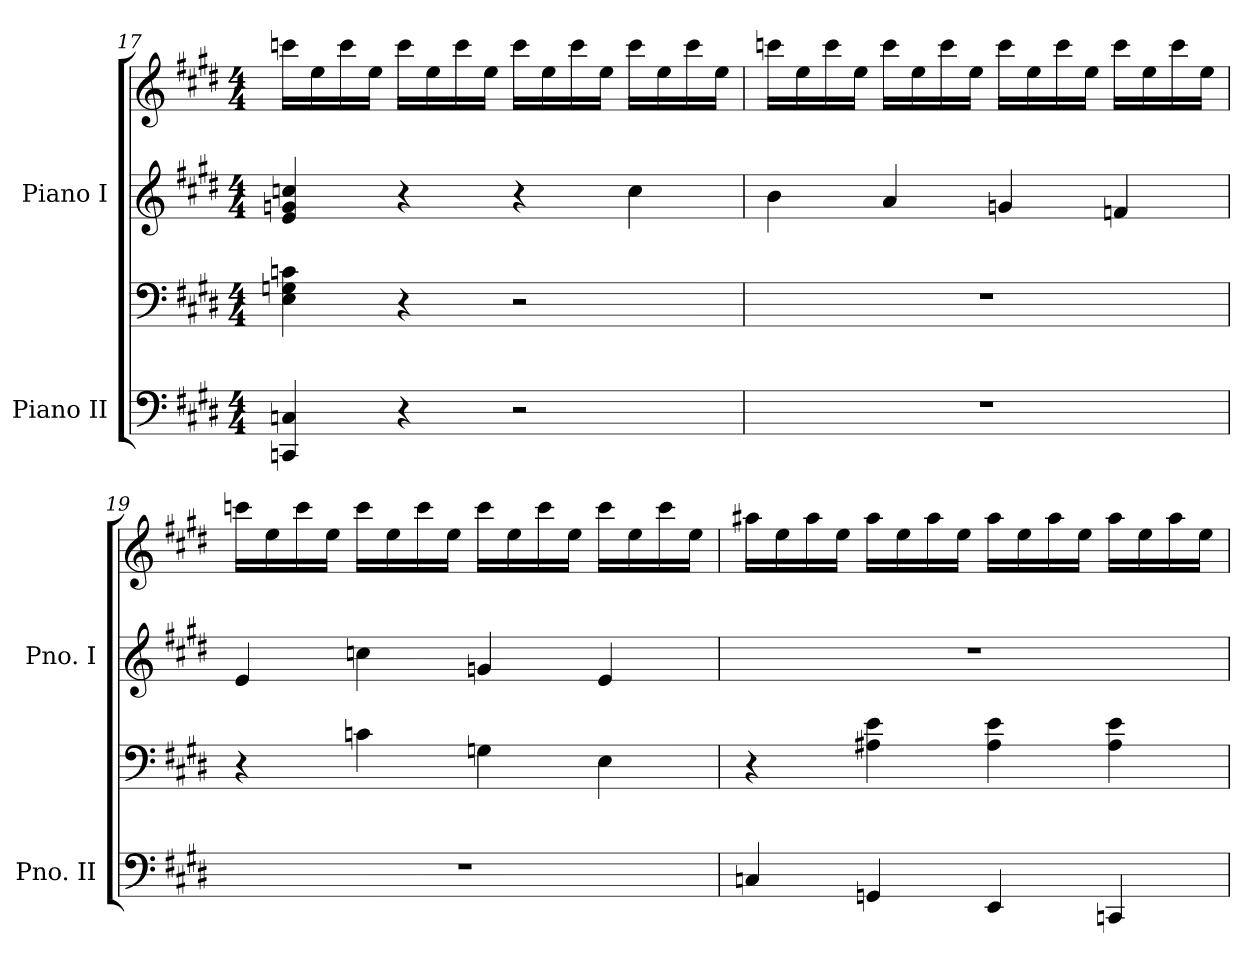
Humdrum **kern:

**kern	**kern	**kern	**kern
*part2	*part2	*part1	*part1
*staff4	*staff3	*staff2	*staff1
*I"Piano II	*	*I"Piano I	*
*I'Pno. II	*	*I'Pno. I	*
!!LO:PB:g=z
*clefF4	*clefF4	*clefG2	*clefG2
*k[f#c#g#d#]	*k[f#c#g#d#]	*k[f#c#g#d#]	*k[f#c#g#d#]
*M4/4	*M4/4	*M4/4	*M4/4
=17	=17	=17	=17
4CCn/ 4Cn/	4E\ 4Gn\ 4cn\	4e/ 4gn/ 4ccn/	16cccn\LL
.	.	.	16ee\
.	.	.	16ccc\
.	.	.	16ee\JJ
4r	4r	4r	16ccc\LL
.	.	.	16ee\
.	.	.	16ccc\
.	.	.	16ee\JJ
2r	2r	4r	16ccc\LL
.	.	.	16ee\
.	.	.	16ccc\
.	.	.	16ee\JJ
.	.	4cc\	16ccc\LL
.	.	.	16ee\
.	.	.	16ccc\
.	.	.	16ee\JJ
=18	=18	=18	=18
1r	1r	4b\	16cccn\LL
.	.	.	16ee\
.	.	.	16ccc\
.	.	.	16ee\JJ
.	.	4a/	16ccc\LL
.	.	.	16ee\
.	.	.	16ccc\
.	.	.	16ee\JJ
.	.	4gn/	16ccc\LL
.	.	.	16ee\
.	.	.	16ccc\
.	.	.	16ee\JJ
.	.	4fn/	16ccc\LL
.	.	.	16ee\
.	.	.	16ccc\
.	.	.	16ee\JJ
=19	=19	=19	=19
1r	4r	4e/	16cccn\LL
.	.	.	16ee\
.	.	.	16ccc\
.	.	.	16ee\JJ
.	4cn\	4ccn\	16ccc\LL
.	.	.	16ee\
.	.	.	16ccc\
.	.	.	16ee\JJ
.	4Gn\	4gn/	16ccc\LL
.	.	.	16ee\
.	.	.	16ccc\
.	.	.	16ee\JJ
.	4E\	4e/	16ccc\LL
.	.	.	16ee\
.	.	.	16ccc\
.	.	.	16ee\JJ
!!LO:LB:g=z
=20	=20	=20	=20
4Cn/	4r	1r	16aa#X\LL
.	.	.	16ee\
.	.	.	16aa#\
.	.	.	16ee\JJ
4GGn/	4A#X\ 4e\	.	16aa#\LL
.	.	.	16ee\
.	.	.	16aa#\
.	.	.	16ee\JJ
4EE/	4A#\ 4e\	.	16aa#\LL
.	.	.	16ee\
.	.	.	16aa#\
.	.	.	16ee\JJ
4CCn/	4A#\ 4e\	.	16aa#\LL
.	.	.	16ee\
.	.	.	16aa#\
.	.	.	16ee\JJ
=	=	=	=
*-	*-	*-	*-
